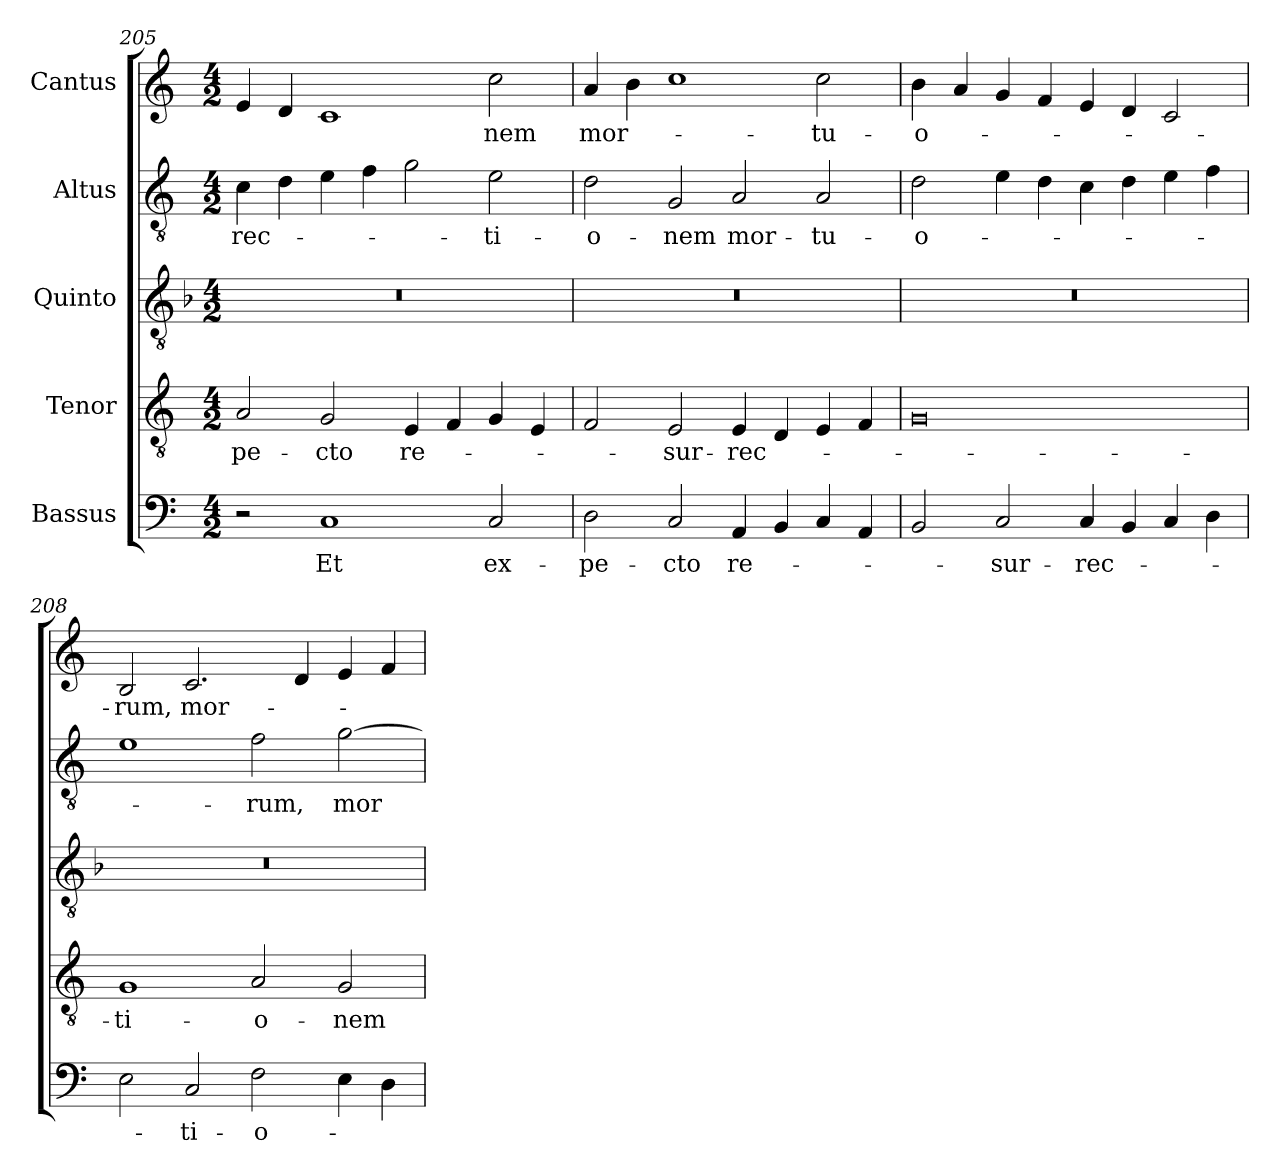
**kern	**text	**kern	**text	**kern	**kern	**text	**kern	**text
*part5	*part5	*part4	*part4	*part3	*part2	*part2	*part1	*part1
*staff5	*staff5	*staff4	*staff4	*staff3	*staff2	*staff2	*staff1	*staff1
*I"Bassus	*	*I"Tenor	*	*I"Quinto	*I"Altus	*	*I"Cantus	*
*clefF4	*	*clefGv2	*	*clefGv2	*clefGv2	*	*clefG2	*
*	*	*	*	*ITrd-4c-7	*	*	*	*
*k[]	*	*k[]	*	*k[]	*k[]	*	*k[]	*
*C:	*	*C:	*	*C:	*C:	*	*C:	*
*M4/2	*	*M4/2	*	*M4/2	*M4/2	*	*M4/2	*
=205	=205	=205	=205	=205	=205	=205	=205	=205
!	!	!	!LO:LY:b:color=#000000	!LO:N:vis=1	!	!	!	!
!	!	!	!	!	!	!LO:LY:b:color=#000000	!	!
2r	.	2Ai/	-pe-	0r	4ci\	-rec-	4ei/	.
.	.	.	.	.	4di\	.	4di/	.
!	!LO:LY:b:color=#000000	!	!	!	!	!	!	!
!	!	!	!LO:LY:b:color=#000000	!	!	!	!	!
1Ci	Et	2Gi/	-cto	.	4ei\	.	1ci	.
.	.	.	.	.	4fi\	.	.	.
!	!	!	!LO:LY:b:color=#000000	!	!	!	!	!
.	.	4Ei/	re-	.	2gi\	.	.	.
.	.	4Fi/	.	.	.	.	.	.
!	!LO:LY:b:color=#000000	!	!	!	!	!	!	!
!	!	!	!	!	!	!LO:LY:b:color=#000000	!	!
!	!	!	!	!	!	!	!	!LO:LY:b:color=#000000
2Ci/	ex-	4Gi/	.	.	2ei\	-ti-	2cci\	-nem
.	.	4Ei/	.	.	.	.	.	.
=206	=206	=206	=206	=206	=206	=206	=206	=206
!	!LO:LY:b:color=#000000	!	!	!LO:N:vis=1	!	!	!	!
!	!	!	!	!	!	!LO:LY:b:color=#000000	!	!
!	!	!	!	!	!	!	!	!LO:LY:b:color=#000000
2Di\	-pe-	2Fi/	.	0r	2di\	-o-	4ai/	mor-
.	.	.	.	.	.	.	4bi\	.
!	!LO:LY:b:color=#000000	!	!	!	!	!	!	!
!	!	!	!LO:LY:b:color=#000000	!	!	!	!	!
!	!	!	!	!	!	!LO:LY:b:color=#000000	!	!
2Ci/	-cto	2Ei/	-sur-	.	2Gi/	-nem	1cci	.
!	!LO:LY:b:color=#000000	!	!	!	!	!	!	!
!	!	!	!LO:LY:b:color=#000000	!	!	!	!	!
!	!	!	!	!	!	!LO:LY:b:color=#000000	!	!
4AAi/	re-	4Ei/	-rec-	.	2Ai/	mor-	.	.
4BBi/	.	4Di/	.	.	.	.	.	.
!	!	!	!	!	!	!LO:LY:b:color=#000000	!	!
!	!	!	!	!	!	!	!	!LO:LY:b:color=#000000
4Ci/	.	4Ei/	.	.	2Ai/	-tu-	2cci\	-tu-
4AAi/	.	4Fi/	.	.	.	.	.	.
=207	=207	=207	=207	=207	=207	=207	=207	=207
!	!	!	!	!LO:N:vis=1	!	!	!	!
!	!	!	!	!	!	!LO:LY:b:color=#000000	!	!
!	!	!	!	!	!	!	!	!LO:LY:b:color=#000000
2BBi/	.	0Gi	.	0r	2di\	-o-	4bi\	-o-
.	.	.	.	.	.	.	4ai/	.
!	!LO:LY:b:color=#000000	!	!	!	!	!	!	!
2Ci/	-sur-	.	.	.	4ei\	.	4gi/	.
.	.	.	.	.	4di\	.	4fi/	.
!	!LO:LY:b:color=#000000	!	!	!	!	!	!	!
4Ci/	-rec-	.	.	.	4ci\	.	4ei/	.
4BBi/	.	.	.	.	4di\	.	4di/	.
4Ci/	.	.	.	.	4ei\	.	2ci/	.
4Di\	.	.	.	.	4fi\	.	.	.
=208	=208	=208	=208	=208	=208	=208	=208	=208
!	!	!	!LO:LY:b:color=#000000	!LO:N:vis=1	!	!	!	!
!	!	!	!	!	!	!	!	!LO:LY:b:color=#000000
2Ei\	.	1Gi	-ti-	0r	1ei	.	2Bi/	-rum,
!	!LO:LY:b:color=#000000	!	!	!	!	!	!	!
!	!	!	!	!	!	!	!	!LO:LY:b:color=#000000
2Ci/	-ti-	.	.	.	.	.	2.ci/	mor-
!	!LO:LY:b:color=#000000	!	!	!	!	!	!	!
!	!	!	!LO:LY:b:color=#000000	!	!	!	!	!
!	!	!	!	!	!	!LO:LY:b:color=#000000	!	!
2Fi\	-o-	2Ai/	-o-	.	2fi\	-rum,	.	.
.	.	.	.	.	.	.	4di/	.
!	!	!	!LO:LY:b:color=#000000	!	!	!	!	!
!	!	!	!	!	!	!LO:LY:b:color=#000000	!	!
4Ei\	.	2Gi/	-nem	.	[>2gi\	mor-	4ei/	.
4Di\	.	.	.	.	.	.	4fi/	.
=	=	=	=	=	=	=	=	=
*-	*-	*-	*-	*-	*-	*-	*-	*-
